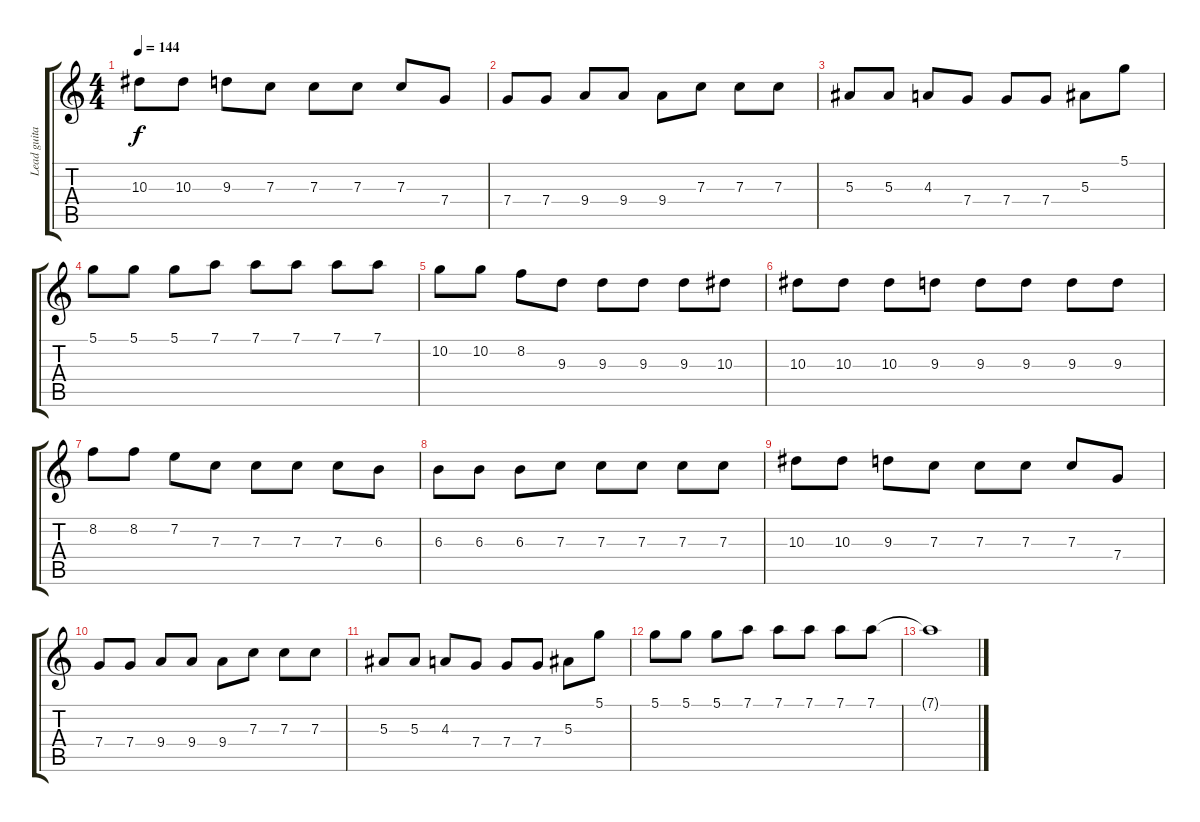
\track ("Lead guitar 1" "Lead guita") {instrument overdrivenguitar}
\staff {score tabs}
\tuning (D4 A3 F3 C3 G2 D2) {hide}
\ts (4 4)
\tempo 144
\clef g2
\ks c
10.3.8{dy f} 10.3.8 9.3.8 7.3.8 7.3.8 7.3.8 7.3.8 7.4.8 |
7.4.8 7.4.8 9.4.8 9.4.8 9.4.8 7.3.8 7.3.8 7.3.8 |
5.3.8 5.3.8 4.3.8 7.4.8 7.4.8 7.4.8 5.3.8 5.1.8 |
5.1.8 5.1.8 5.1.8 7.1.8 7.1.8 7.1.8 7.1.8 7.1.8 |
10.2.8 10.2.8 8.2.8 9.3.8 9.3.8 9.3.8 9.3.8 10.3.8 |
10.3.8 10.3.8 10.3.8 9.3.8 9.3.8 9.3.8 9.3.8 9.3.8 |
8.2.8 8.2.8 7.2.8 7.3.8 7.3.8 7.3.8 7.3.8 6.3.8 |
6.3.8 6.3.8 6.3.8 7.3.8 7.3.8 7.3.8 7.3.8 7.3.8 |
10.3.8 10.3.8 9.3.8 7.3.8 7.3.8 7.3.8 7.3.8 7.4.8 |
7.4.8 7.4.8 9.4.8 9.4.8 9.4.8 7.3.8 7.3.8 7.3.8 |
5.3.8 5.3.8 4.3.8 7.4.8 7.4.8 7.4.8 5.3.8 5.1.8 |
5.1.8 5.1.8 5.1.8 7.1.8 7.1.8 7.1.8 7.1.8 7.1.8 |
7.1{t}.1{volume 1}
